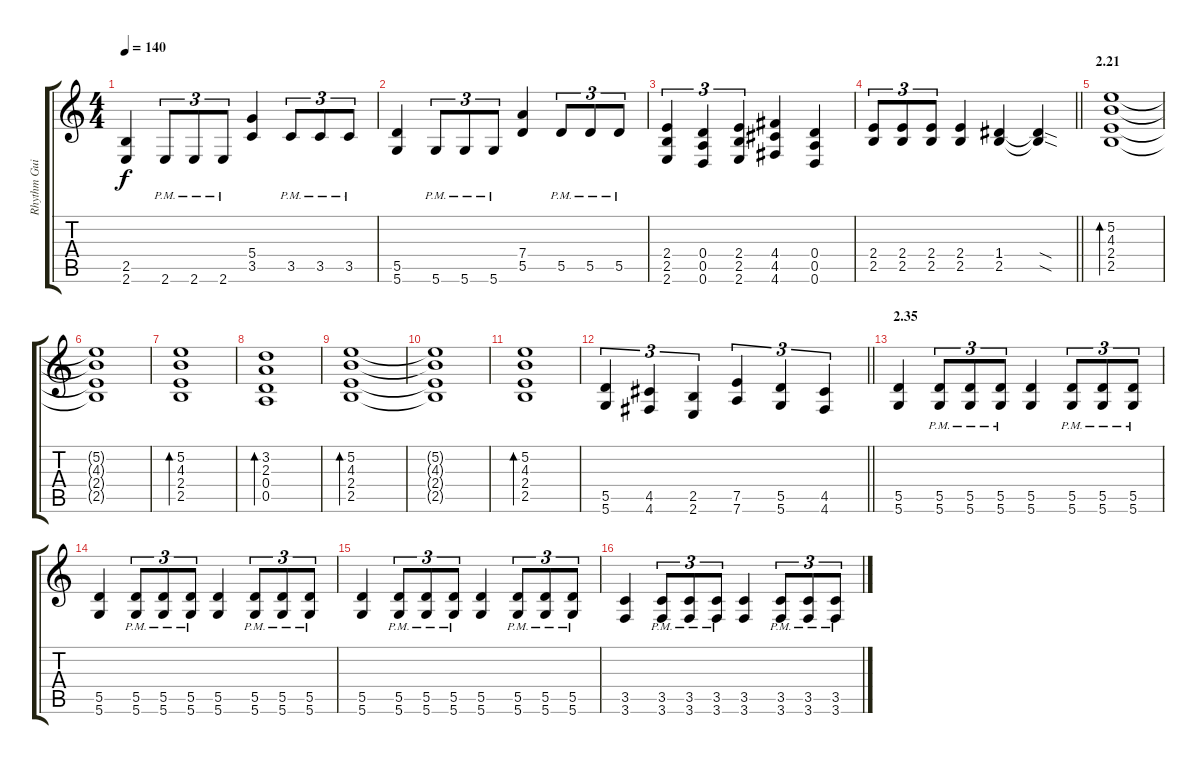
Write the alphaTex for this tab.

\track ("Rhythm Guitar" "Rhythm Gui") {instrument distortionguitar}
\staff {score tabs}
\tuning (E4 B3 G3 D3 A2 D2) {hide}
\ts (4 4)
\tempo 140
\clef g2
\ks c
(2.5 2.6).4{dy f} 2.6{pm}.8{tu (3 2)} 2.6{pm}.8{tu (3 2)} 2.6{pm}.8{tu (3 2)} (5.4 3.5).4 3.5{pm}.8{tu (3 2)} 3.5{pm}.8{tu (3 2)} 3.5{pm}.8{tu (3 2)} |
(5.5 5.6).4 5.6{pm}.8{tu (3 2)} 5.6{pm}.8{tu (3 2)} 5.6{pm}.8{tu (3 2)} (7.4 5.5).4 5.5{pm}.8{tu (3 2)} 5.5{pm}.8{tu (3 2)} 5.5{pm}.8{tu (3 2)} |
(2.4 2.5 2.6).4{tu (3 2)} (0.4 0.5 0.6).4{tu (3 2)} (2.4 2.5 2.6).4{tu (3 2)} (4.4 4.5 4.6).4 (0.4 0.5 0.6).4 |
\barLineRight lightlight
(2.4 2.5).8{tu (3 2)} (2.4 2.5).8{tu (3 2)} (2.4 2.5).8{tu (3 2)} (2.4 2.5).4 (1.4 2.5).4 (1.4{sod t} 2.5{sod t}).4 |
\section ("" "2.21")
(5.2 4.3 2.4 2.5).1{bd 480 instrument acousticguitarnylon} |
(5.2{t} 4.3{t} 2.4{t} 2.5{t}).1 |
(5.2 4.3 2.4 2.5).1{bd 480} |
(3.2 2.3 0.4 0.5).1{bd 480} |
(5.2 4.3 2.4 2.5).1{bd 480} |
(5.2{t} 4.3{t} 2.4{t} 2.5{t}).1 |
(5.2 4.3 2.4 2.5).1{bd 480} |
\barLineRight lightlight
(5.5 5.6).4{tu (3 2) instrument distortionguitar} (4.5 4.6).4{tu (3 2)} (2.5 2.6).4{tu (3 2)} (7.5 7.6).4{tu (3 2)} (5.5 5.6).4{tu (3 2)} (4.5 4.6).4{tu (3 2)} |
\section ("" "2.35")
(5.5 5.6).4 (5.5{pm} 5.6{pm}).8{tu (3 2)} (5.5{pm} 5.6{pm}).8{tu (3 2)} (5.5{pm} 5.6{pm}).8{tu (3 2)} (5.5 5.6).4 (5.5{pm} 5.6{pm}).8{tu (3 2)} (5.5{pm} 5.6{pm}).8{tu (3 2)} (5.5{pm} 5.6{pm}).8{tu (3 2)} |
(5.5 5.6).4 (5.5{pm} 5.6{pm}).8{tu (3 2)} (5.5{pm} 5.6{pm}).8{tu (3 2)} (5.5{pm} 5.6{pm}).8{tu (3 2)} (5.5 5.6).4 (5.5{pm} 5.6{pm}).8{tu (3 2)} (5.5{pm} 5.6{pm}).8{tu (3 2)} (5.5{pm} 5.6{pm}).8{tu (3 2)} |
(5.5 5.6).4 (5.5{pm} 5.6{pm}).8{tu (3 2)} (5.5{pm} 5.6{pm}).8{tu (3 2)} (5.5{pm} 5.6{pm}).8{tu (3 2)} (5.5 5.6).4 (5.5{pm} 5.6{pm}).8{tu (3 2)} (5.5{pm} 5.6{pm}).8{tu (3 2)} (5.5{pm} 5.6{pm}).8{tu (3 2)} |
(3.5 3.6).4 (3.5{pm} 3.6{pm}).8{tu (3 2)} (3.5{pm} 3.6{pm}).8{tu (3 2)} (3.5{pm} 3.6{pm}).8{tu (3 2)} (3.5 3.6).4 (3.5{pm} 3.6{pm}).8{tu (3 2)} (3.5{pm} 3.6{pm}).8{tu (3 2)} (3.5{pm} 3.6{pm}).8{tu (3 2)}
